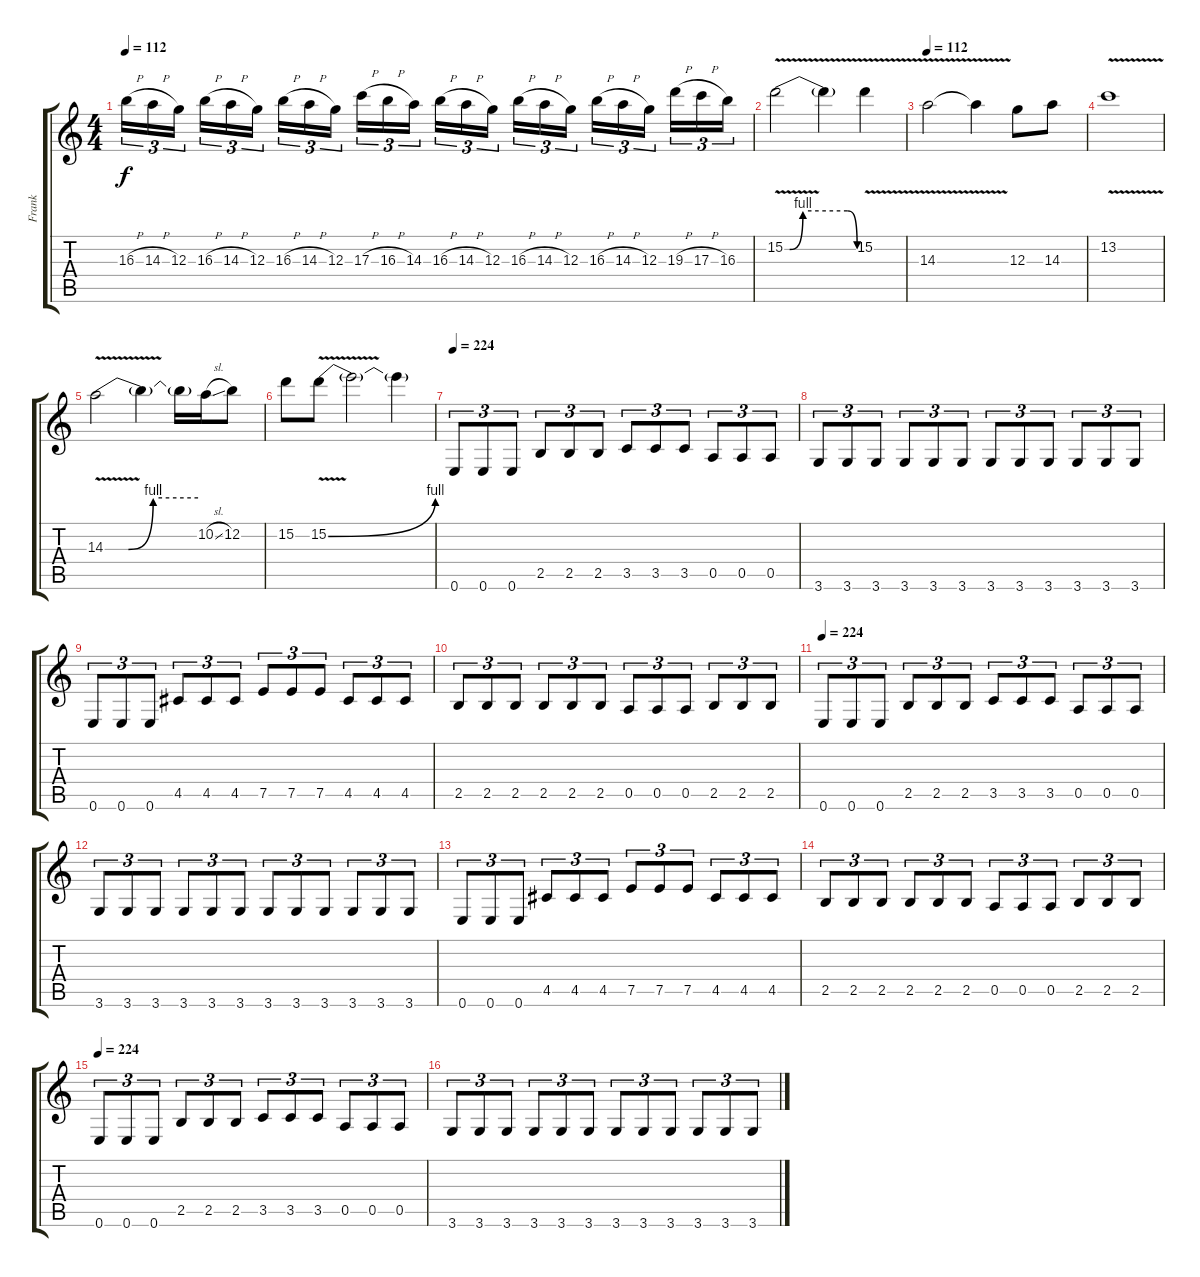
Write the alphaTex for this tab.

\track ("Frank" "Frank") {instrument distortionguitar}
\staff {score tabs}
\tuning (E4 B3 G3 D3 A2 E2) {hide}
\ts (4 4)
\tempo 112
\clef g2
\ks c
16.3{h}.16{tu (3 2) dy f} 14.3{h}.16{tu (3 2)} 12.3.16{tu (3 2)} 16.3{h}.16{tu (3 2)} 14.3{h}.16{tu (3 2)} 12.3.16{tu (3 2)} 16.3{h}.16{tu (3 2)} 14.3{h}.16{tu (3 2)} 12.3.16{tu (3 2)} 17.3{h}.16{tu (3 2)} 16.3{h}.16{tu (3 2)} 14.3.16{tu (3 2)} 16.3{h}.16{tu (3 2)} 14.3{h}.16{tu (3 2)} 12.3.16{tu (3 2)} 16.3{h}.16{tu (3 2)} 14.3{h}.16{tu (3 2)} 12.3.16{tu (3 2)} 16.3{h}.16{tu (3 2)} 14.3{h}.16{tu (3 2)} 12.3.16{tu (3 2)} 19.3{h}.16{tu (3 2)} 17.3{h}.16{tu (3 2)} 16.3.16{tu (3 2)} |
15.2{be (custom 0 0 4 0 15 4 52 4 60 0) v}.2 15.2{t}.4 15.2{v}.4 |
\tempo 112
14.3{v}.2 14.3{t}.4 12.3.8 14.3.8 |
13.2{v}.1 |
14.3{be (custom 0 0 15 0 31 4 60 4) v}.2 14.3{t}.4 14.3{t}.16 10.2{sl}.16 12.2.8 |
15.2.8 15.2{be (bend 0 0 60 4) v}.8 15.2{t}.2 15.2{t}.4 |
\tempo 224
0.6.8{tu (3 2) volume 14 balance 14 instrument distortionguitar} 0.6.8{tu (3 2)} 0.6.8{tu (3 2)} 2.5.8{tu (3 2)} 2.5.8{tu (3 2)} 2.5.8{tu (3 2)} 3.5.8{tu (3 2)} 3.5.8{tu (3 2)} 3.5.8{tu (3 2)} 0.5.8{tu (3 2)} 0.5.8{tu (3 2)} 0.5.8{tu (3 2)} |
3.6.8{tu (3 2)} 3.6.8{tu (3 2)} 3.6.8{tu (3 2)} 3.6.8{tu (3 2)} 3.6.8{tu (3 2)} 3.6.8{tu (3 2)} 3.6.8{tu (3 2)} 3.6.8{tu (3 2)} 3.6.8{tu (3 2)} 3.6.8{tu (3 2)} 3.6.8{tu (3 2)} 3.6.8{tu (3 2)} |
0.6.8{tu (3 2)} 0.6.8{tu (3 2)} 0.6.8{tu (3 2)} 4.5.8{tu (3 2)} 4.5.8{tu (3 2)} 4.5.8{tu (3 2)} 7.5.8{tu (3 2)} 7.5.8{tu (3 2)} 7.5.8{tu (3 2)} 4.5.8{tu (3 2)} 4.5.8{tu (3 2)} 4.5.8{tu (3 2)} |
2.5.8{tu (3 2)} 2.5.8{tu (3 2)} 2.5.8{tu (3 2)} 2.5.8{tu (3 2)} 2.5.8{tu (3 2)} 2.5.8{tu (3 2)} 0.5.8{tu (3 2)} 0.5.8{tu (3 2)} 0.5.8{tu (3 2)} 2.5.8{tu (3 2)} 2.5.8{tu (3 2)} 2.5.8{tu (3 2)} |
\tempo 224
0.6.8{tu (3 2)} 0.6.8{tu (3 2)} 0.6.8{tu (3 2)} 2.5.8{tu (3 2)} 2.5.8{tu (3 2)} 2.5.8{tu (3 2)} 3.5.8{tu (3 2)} 3.5.8{tu (3 2)} 3.5.8{tu (3 2)} 0.5.8{tu (3 2)} 0.5.8{tu (3 2)} 0.5.8{tu (3 2)} |
3.6.8{tu (3 2)} 3.6.8{tu (3 2)} 3.6.8{tu (3 2)} 3.6.8{tu (3 2)} 3.6.8{tu (3 2)} 3.6.8{tu (3 2)} 3.6.8{tu (3 2)} 3.6.8{tu (3 2)} 3.6.8{tu (3 2)} 3.6.8{tu (3 2)} 3.6.8{tu (3 2)} 3.6.8{tu (3 2)} |
0.6.8{tu (3 2)} 0.6.8{tu (3 2)} 0.6.8{tu (3 2)} 4.5.8{tu (3 2)} 4.5.8{tu (3 2)} 4.5.8{tu (3 2)} 7.5.8{tu (3 2)} 7.5.8{tu (3 2)} 7.5.8{tu (3 2)} 4.5.8{tu (3 2)} 4.5.8{tu (3 2)} 4.5.8{tu (3 2)} |
2.5.8{tu (3 2)} 2.5.8{tu (3 2)} 2.5.8{tu (3 2)} 2.5.8{tu (3 2)} 2.5.8{tu (3 2)} 2.5.8{tu (3 2)} 0.5.8{tu (3 2)} 0.5.8{tu (3 2)} 0.5.8{tu (3 2)} 2.5.8{tu (3 2)} 2.5.8{tu (3 2)} 2.5.8{tu (3 2)} |
\tempo 224
0.6.8{tu (3 2)} 0.6.8{tu (3 2)} 0.6.8{tu (3 2)} 2.5.8{tu (3 2)} 2.5.8{tu (3 2)} 2.5.8{tu (3 2)} 3.5.8{tu (3 2)} 3.5.8{tu (3 2)} 3.5.8{tu (3 2)} 0.5.8{tu (3 2)} 0.5.8{tu (3 2)} 0.5.8{tu (3 2)} |
3.6.8{tu (3 2)} 3.6.8{tu (3 2)} 3.6.8{tu (3 2)} 3.6.8{tu (3 2)} 3.6.8{tu (3 2)} 3.6.8{tu (3 2)} 3.6.8{tu (3 2)} 3.6.8{tu (3 2)} 3.6.8{tu (3 2)} 3.6.8{tu (3 2)} 3.6.8{tu (3 2)} 3.6.8{tu (3 2)}
